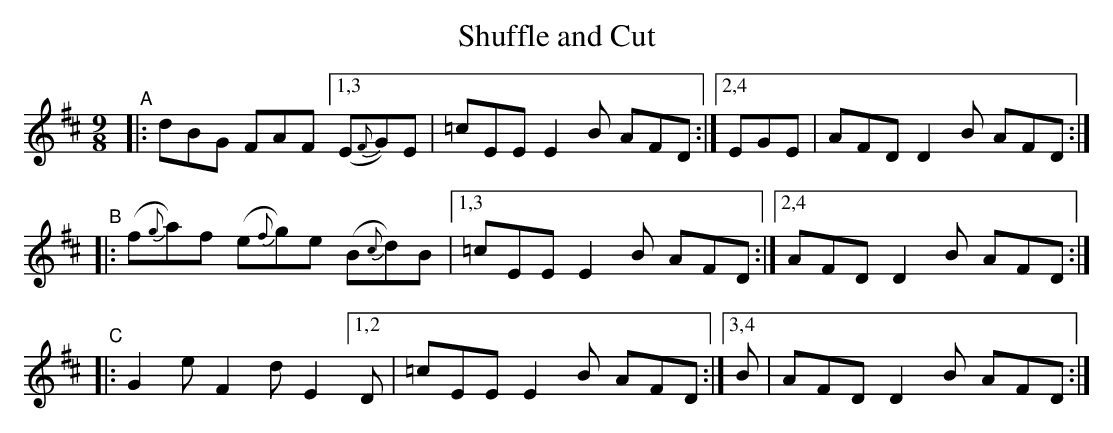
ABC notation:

X:1
T: Shuffle and Cut
M: 9/8
L: 1/8
K: D
"^A"|: dBG FAF [1,3 (E{F}G)E |=cEE E2B AFD :|[2,4 EGE | AFD D2B AFD :|
"^B"|: (f{g}a)f (e{f}g)e (B{c}d)B |[1,3 =cEE E2B AFD :|[2,4  AFD D2B AFD :|
"^C"|: G2e F2d E2 [1,2 D |=cEE E2B AFD :|[3,4 B | AFD D2B AFD :|
